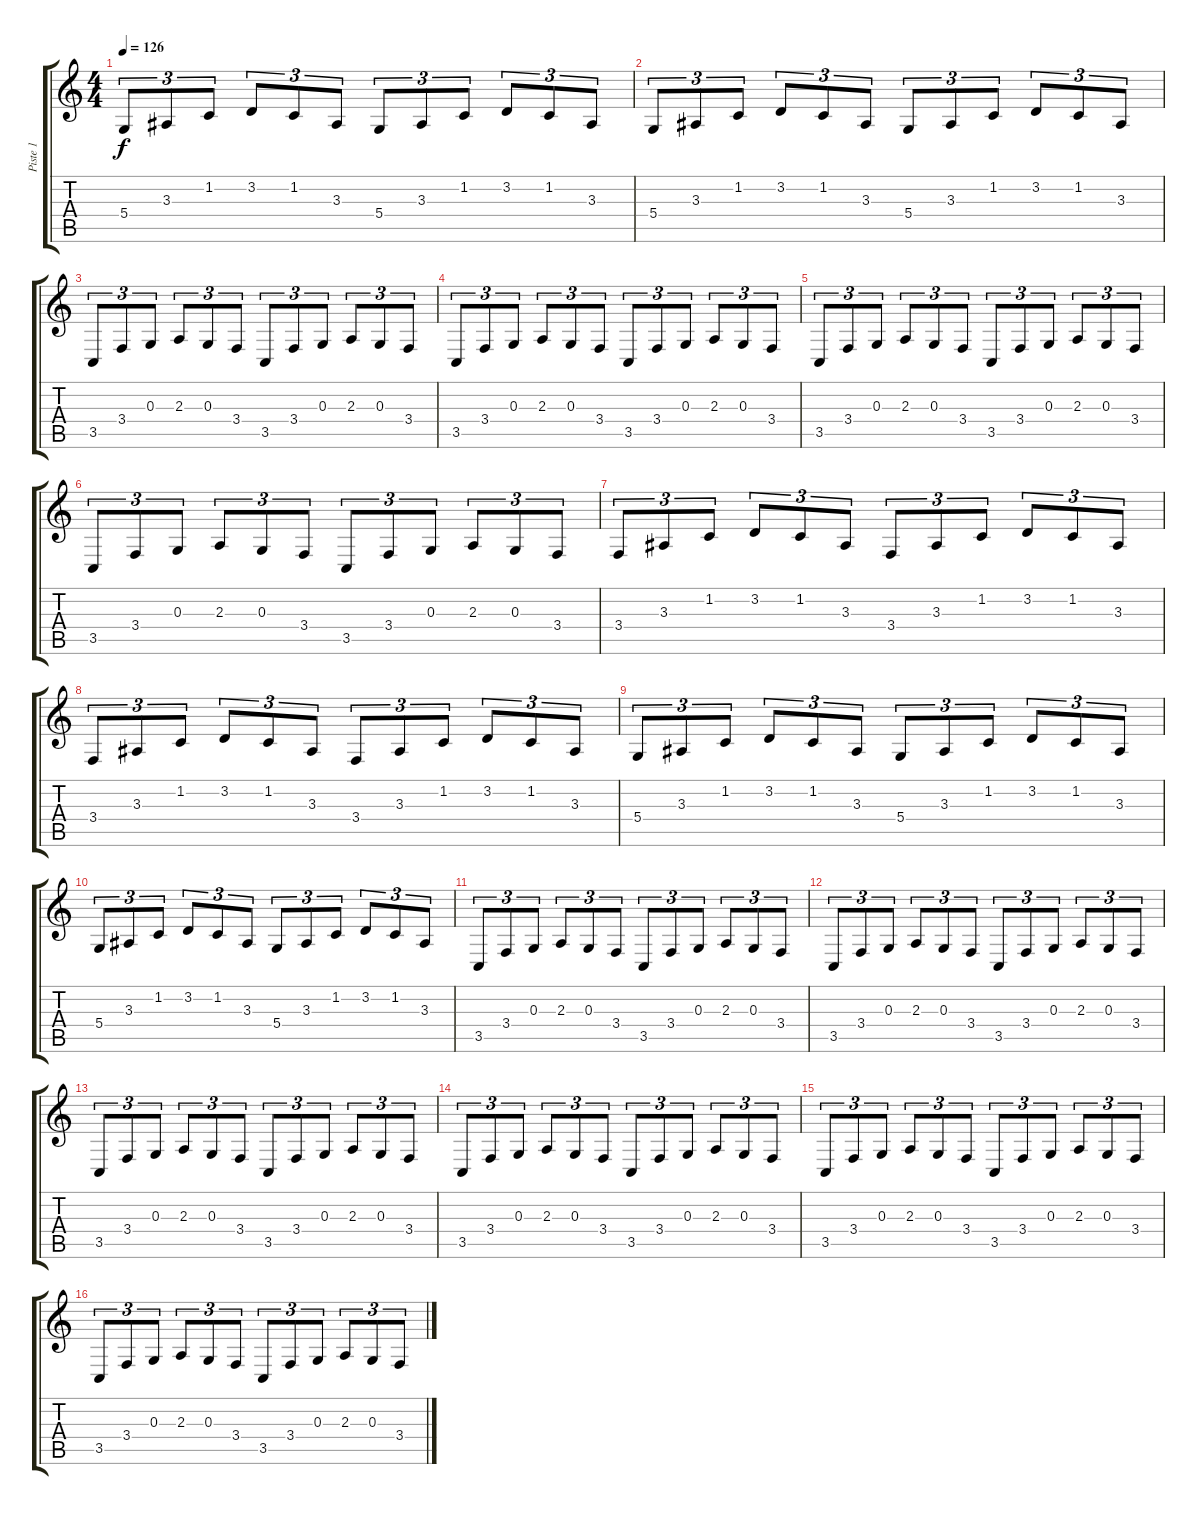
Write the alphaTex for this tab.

\track ("Piste 1" "Piste 1") {instrument acousticgrandpiano}
\staff {score tabs}
\tuning (E4 B3 G3 D3 A2 E2) {hide}
\ts (4 4)
\tempo 126
\clef g2
\ks c
5.4.8{tu (3 2) dy f} 3.3.8{tu (3 2)} 1.2.8{tu (3 2)} 3.2.8{tu (3 2)} 1.2.8{tu (3 2)} 3.3.8{tu (3 2)} 5.4.8{tu (3 2)} 3.3.8{tu (3 2)} 1.2.8{tu (3 2)} 3.2.8{tu (3 2)} 1.2.8{tu (3 2)} 3.3.8{tu (3 2)} |
5.4.8{tu (3 2)} 3.3.8{tu (3 2)} 1.2.8{tu (3 2)} 3.2.8{tu (3 2)} 1.2.8{tu (3 2)} 3.3.8{tu (3 2)} 5.4.8{tu (3 2)} 3.3.8{tu (3 2)} 1.2.8{tu (3 2)} 3.2.8{tu (3 2)} 1.2.8{tu (3 2)} 3.3.8{tu (3 2)} |
3.5.8{tu (3 2)} 3.4.8{tu (3 2)} 0.3.8{tu (3 2)} 2.3.8{tu (3 2)} 0.3.8{tu (3 2)} 3.4.8{tu (3 2)} 3.5.8{tu (3 2)} 3.4.8{tu (3 2)} 0.3.8{tu (3 2)} 2.3.8{tu (3 2)} 0.3.8{tu (3 2)} 3.4.8{tu (3 2)} |
3.5.8{tu (3 2)} 3.4.8{tu (3 2)} 0.3.8{tu (3 2)} 2.3.8{tu (3 2)} 0.3.8{tu (3 2)} 3.4.8{tu (3 2)} 3.5.8{tu (3 2)} 3.4.8{tu (3 2)} 0.3.8{tu (3 2)} 2.3.8{tu (3 2)} 0.3.8{tu (3 2)} 3.4.8{tu (3 2)} |
3.5.8{tu (3 2)} 3.4.8{tu (3 2)} 0.3.8{tu (3 2)} 2.3.8{tu (3 2)} 0.3.8{tu (3 2)} 3.4.8{tu (3 2)} 3.5.8{tu (3 2)} 3.4.8{tu (3 2)} 0.3.8{tu (3 2)} 2.3.8{tu (3 2)} 0.3.8{tu (3 2)} 3.4.8{tu (3 2)} |
3.5.8{tu (3 2)} 3.4.8{tu (3 2)} 0.3.8{tu (3 2)} 2.3.8{tu (3 2)} 0.3.8{tu (3 2)} 3.4.8{tu (3 2)} 3.5.8{tu (3 2)} 3.4.8{tu (3 2)} 0.3.8{tu (3 2)} 2.3.8{tu (3 2)} 0.3.8{tu (3 2)} 3.4.8{tu (3 2)} |
3.4.8{tu (3 2)} 3.3.8{tu (3 2)} 1.2.8{tu (3 2)} 3.2.8{tu (3 2)} 1.2.8{tu (3 2)} 3.3.8{tu (3 2)} 3.4.8{tu (3 2)} 3.3.8{tu (3 2)} 1.2.8{tu (3 2)} 3.2.8{tu (3 2)} 1.2.8{tu (3 2)} 3.3.8{tu (3 2)} |
3.4.8{tu (3 2)} 3.3.8{tu (3 2)} 1.2.8{tu (3 2)} 3.2.8{tu (3 2)} 1.2.8{tu (3 2)} 3.3.8{tu (3 2)} 3.4.8{tu (3 2)} 3.3.8{tu (3 2)} 1.2.8{tu (3 2)} 3.2.8{tu (3 2)} 1.2.8{tu (3 2)} 3.3.8{tu (3 2)} |
5.4.8{tu (3 2)} 3.3.8{tu (3 2)} 1.2.8{tu (3 2)} 3.2.8{tu (3 2)} 1.2.8{tu (3 2)} 3.3.8{tu (3 2)} 5.4.8{tu (3 2)} 3.3.8{tu (3 2)} 1.2.8{tu (3 2)} 3.2.8{tu (3 2)} 1.2.8{tu (3 2)} 3.3.8{tu (3 2)} |
5.4.8{tu (3 2)} 3.3.8{tu (3 2)} 1.2.8{tu (3 2)} 3.2.8{tu (3 2)} 1.2.8{tu (3 2)} 3.3.8{tu (3 2)} 5.4.8{tu (3 2)} 3.3.8{tu (3 2)} 1.2.8{tu (3 2)} 3.2.8{tu (3 2)} 1.2.8{tu (3 2)} 3.3.8{tu (3 2)} |
3.5.8{tu (3 2)} 3.4.8{tu (3 2)} 0.3.8{tu (3 2)} 2.3.8{tu (3 2)} 0.3.8{tu (3 2)} 3.4.8{tu (3 2)} 3.5.8{tu (3 2)} 3.4.8{tu (3 2)} 0.3.8{tu (3 2)} 2.3.8{tu (3 2)} 0.3.8{tu (3 2)} 3.4.8{tu (3 2)} |
3.5.8{tu (3 2)} 3.4.8{tu (3 2)} 0.3.8{tu (3 2)} 2.3.8{tu (3 2)} 0.3.8{tu (3 2)} 3.4.8{tu (3 2)} 3.5.8{tu (3 2)} 3.4.8{tu (3 2)} 0.3.8{tu (3 2)} 2.3.8{tu (3 2)} 0.3.8{tu (3 2)} 3.4.8{tu (3 2)} |
3.5.8{tu (3 2)} 3.4.8{tu (3 2)} 0.3.8{tu (3 2)} 2.3.8{tu (3 2)} 0.3.8{tu (3 2)} 3.4.8{tu (3 2)} 3.5.8{tu (3 2)} 3.4.8{tu (3 2)} 0.3.8{tu (3 2)} 2.3.8{tu (3 2)} 0.3.8{tu (3 2)} 3.4.8{tu (3 2)} |
3.5.8{tu (3 2)} 3.4.8{tu (3 2)} 0.3.8{tu (3 2)} 2.3.8{tu (3 2)} 0.3.8{tu (3 2)} 3.4.8{tu (3 2)} 3.5.8{tu (3 2)} 3.4.8{tu (3 2)} 0.3.8{tu (3 2)} 2.3.8{tu (3 2)} 0.3.8{tu (3 2)} 3.4.8{tu (3 2)} |
3.5.8{tu (3 2)} 3.4.8{tu (3 2)} 0.3.8{tu (3 2)} 2.3.8{tu (3 2)} 0.3.8{tu (3 2)} 3.4.8{tu (3 2)} 3.5.8{tu (3 2)} 3.4.8{tu (3 2)} 0.3.8{tu (3 2)} 2.3.8{tu (3 2)} 0.3.8{tu (3 2)} 3.4.8{tu (3 2)} |
3.5.8{tu (3 2)} 3.4.8{tu (3 2)} 0.3.8{tu (3 2)} 2.3.8{tu (3 2)} 0.3.8{tu (3 2)} 3.4.8{tu (3 2)} 3.5.8{tu (3 2)} 3.4.8{tu (3 2)} 0.3.8{tu (3 2)} 2.3.8{tu (3 2)} 0.3.8{tu (3 2)} 3.4.8{tu (3 2)}
